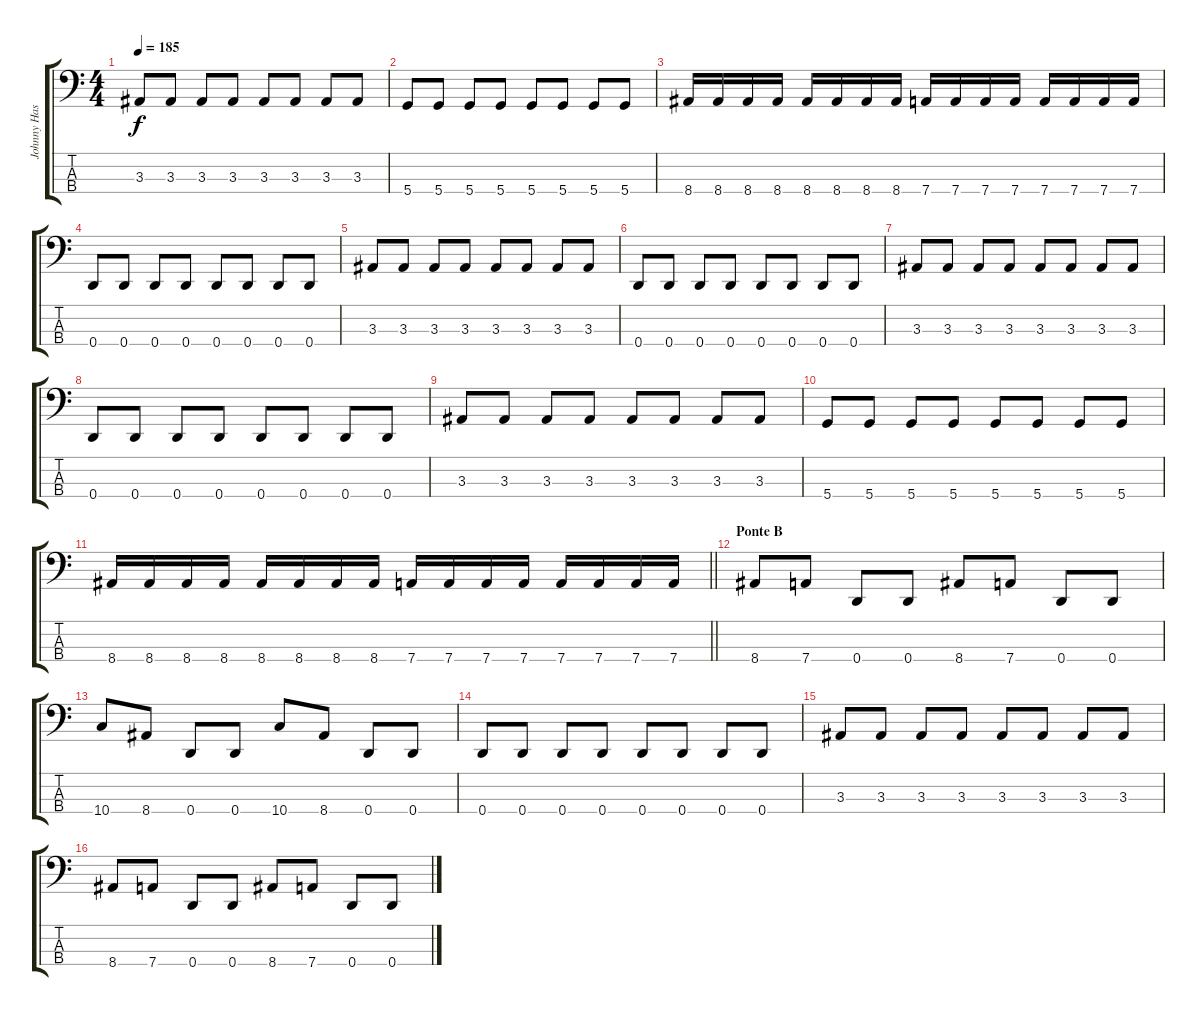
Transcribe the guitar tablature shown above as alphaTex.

\track ("Johnny Hass" "Johnny Has") {instrument electricbassfinger}
\staff {score tabs}
\tuning (F2 C2 G1 D1) {hide}
\ts (4 4)
\tempo 185
\clef f4
\ks c
3.3.8{dy f} 3.3.8 3.3.8 3.3.8 3.3.8 3.3.8 3.3.8 3.3.8 |
5.4.8 5.4.8 5.4.8 5.4.8 5.4.8 5.4.8 5.4.8 5.4.8 |
8.4.16 8.4.16 8.4.16 8.4.16 8.4.16 8.4.16 8.4.16 8.4.16 7.4.16 7.4.16 7.4.16 7.4.16 7.4.16 7.4.16 7.4.16 7.4.16 |
0.4.8 0.4.8 0.4.8 0.4.8 0.4.8 0.4.8 0.4.8 0.4.8 |
3.3.8 3.3.8 3.3.8 3.3.8 3.3.8 3.3.8 3.3.8 3.3.8 |
0.4.8 0.4.8 0.4.8 0.4.8 0.4.8 0.4.8 0.4.8 0.4.8 |
3.3.8 3.3.8 3.3.8 3.3.8 3.3.8 3.3.8 3.3.8 3.3.8 |
0.4.8 0.4.8 0.4.8 0.4.8 0.4.8 0.4.8 0.4.8 0.4.8 |
3.3.8 3.3.8 3.3.8 3.3.8 3.3.8 3.3.8 3.3.8 3.3.8 |
5.4.8 5.4.8 5.4.8 5.4.8 5.4.8 5.4.8 5.4.8 5.4.8 |
\barLineRight lightlight
8.4.16 8.4.16 8.4.16 8.4.16 8.4.16 8.4.16 8.4.16 8.4.16 7.4.16 7.4.16 7.4.16 7.4.16 7.4.16 7.4.16 7.4.16 7.4.16 |
\section ("" "Ponte B")
8.4.8 7.4.8 0.4.8 0.4.8 8.4.8 7.4.8 0.4.8 0.4.8 |
10.4.8 8.4.8 0.4.8 0.4.8 10.4.8 8.4.8 0.4.8 0.4.8 |
0.4.8 0.4.8 0.4.8 0.4.8 0.4.8 0.4.8 0.4.8 0.4.8 |
3.3.8 3.3.8 3.3.8 3.3.8 3.3.8 3.3.8 3.3.8 3.3.8 |
8.4.8 7.4.8 0.4.8 0.4.8 8.4.8 7.4.8 0.4.8 0.4.8
